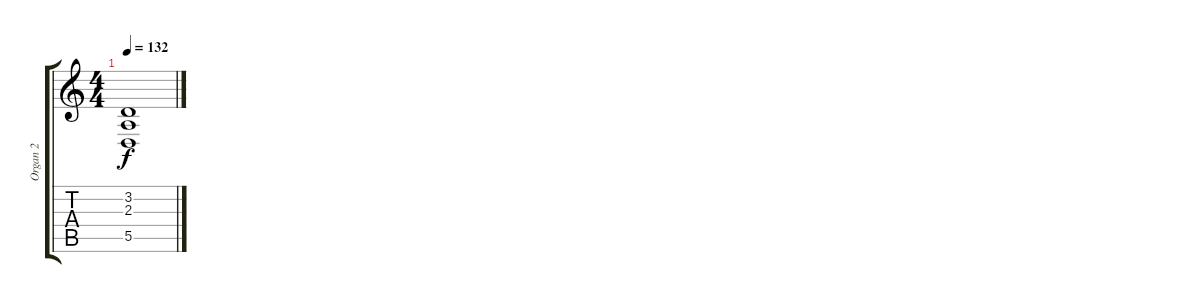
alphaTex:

\track ("Organ 2" "Organ 2") {instrument churchorgan}
\staff {score tabs}
\tuning (E4 B3 G3 D3 A2 E2) {hide}
\ts (4 4)
\tempo 132
\clef g2
\ks c
(3.2{t} 2.3{t} 5.5{t}).1{dy f}
